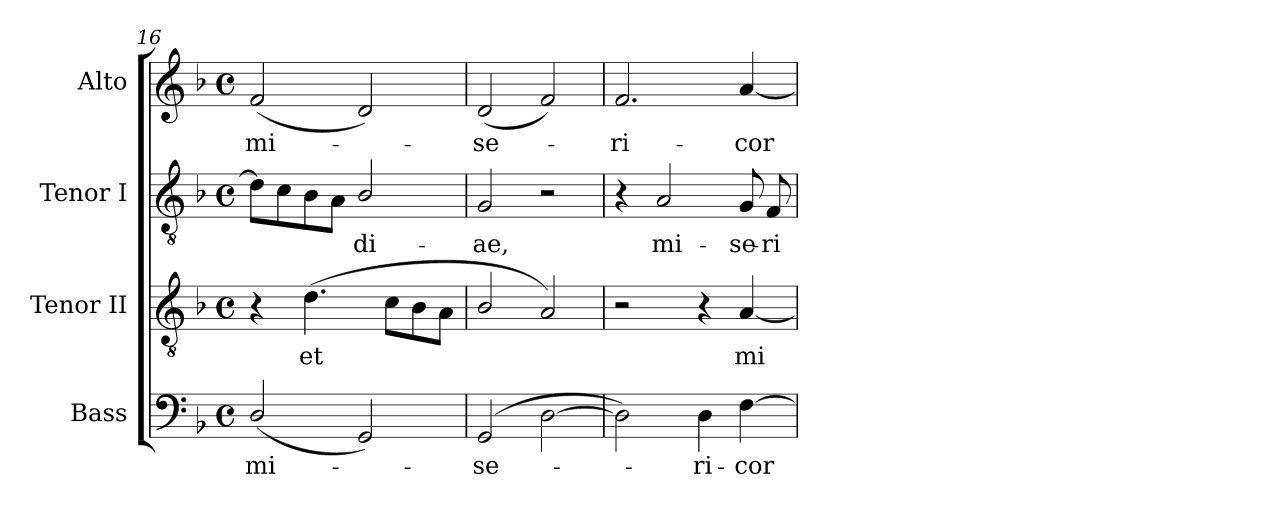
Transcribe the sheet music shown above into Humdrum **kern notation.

**kern	**text	**kern	**text	**kern	**text	**kern	**text
*part4	*part4	*part3	*part3	*part2	*part2	*part1	*part1
*staff4	*staff4	*staff3	*staff3	*staff2	*staff2	*staff1	*staff1
*I"Bass	*	*I"Tenor II	*	*I"Tenor I	*	*I"Alto	*
*I'B	*	*I'T II	*	*I'T I	*	*I'A	*
*clefF4	*	*clefGv2	*	*clefGv2	*	*clefG2	*
*k[b-]	*	*k[b-]	*	*k[b-]	*	*k[b-]	*
*F:	*	*F:	*	*F:	*	*F:	*
*M4/4	*	*M4/4	*	*M4/4	*	*M4/4	*
*met(c)	*	*met(c)	*	*met(c)	*	*met(c)	*
=16	=16	=16	=16	=16	=16	=16	=16
!	!LO:LY:b	!	!	!	!	!	!LO:LY:b
(<2D/	mi-	4r	.	8dL]	.	(<2f	mi-
.	.	.	.	8c	.	.	.
!	!	!	!LO:LY:b	!	!	!	!
.	.	(<4.d	et	8B-	.	.	.
.	.	.	.	8AJ	.	.	.
!	!	!	!	!	!LO:LY:b	!	!
2GG)	.	.	.	2B-/	di-	2d)	.
.	.	8cL	.	.	.	.	.
.	.	8B-	.	.	.	.	.
.	.	8AJ	.	.	.	.	.
=17	=17	=17	=17	=17	=17	=17	=17
!	!LO:LY:b	!	!	!	!LO:LY:b	!	!LO:LY:b
(>2GG	se-	2B-/	.	2G	-ae,	(<2d	se-
[2D	.	2A)	.	2r	.	2f)	.
=18	=18	=18	=18	=18	=18	=18	=18
!	!	!	!	!	!	!	!LO:LY:b
2D])	.	2r	.	4r	.	2.f	ri-
!	!	!	!	!	!LO:LY:b	!	!
.	.	.	.	2A	mi-	.	.
!	!LO:LY:b	!	!	!	!	!	!
4D	ri-	4r	.	.	.	.	.
!	!LO:LY:b	!	!LO:LY:b	!	!LO:LY:b	!	!LO:LY:b
[4F	-cor-	[4A	mi-	8G	-se-	[4a	-cor-
!	!	!	!	!	!LO:LY:b	!	!
.	.	.	.	8F	-ri-	.	.
=	=	=	=	=	=	=	=
*-	*-	*-	*-	*-	*-	*-	*-
